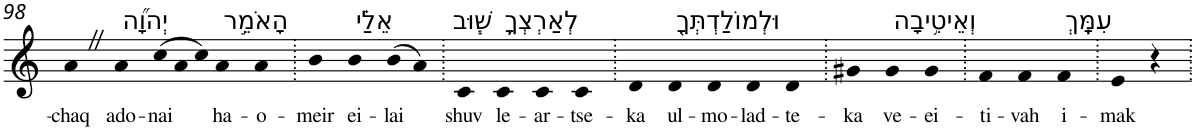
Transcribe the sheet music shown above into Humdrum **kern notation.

**kern	**text
*part1	*part1
*staff1	*staff1
*I"Piano	*
*I'Pno	*
!!LO:PB:g=z
*clefG2	*
*k[]	*
=98	=98
!	!LO:LY:b
4aZ	-chaq
!LO:TX:a:t=יְהוָ֞ה	!
!	!LO:LY:b
4a	ado-
*Xtuplet	*
!	!LO:LY:b
(>12cc	-nai
12a	.
12cc)	.
!LO:TX:a:t=הָאֹמֵ֣ר	!
!	!LO:LY:b
4a	ha-
!	!LO:LY:b
4a	-o-
=99.	=99.
!	!LO:LY:b
4b	-meir
!LO:TX:a:t=אֵלַ֗י	!
!	!LO:LY:b
4b	ei-
!	!LO:LY:b
(>8b	-lai
8a)	.
=100.	=100.
!LO:TX:a:t=שׁ֧וּב	!
!	!LO:LY:b
4c	shuv
!LO:TX:a:t=לְאַרְצְךָ֛	!
!	!LO:LY:b
4c	le-
!	!LO:LY:b
4c	-ar-
!	!LO:LY:b
4c	-tse-
=101.	=101.
!	!LO:LY:b
4d	-ka
!LO:TX:a:t=וּלְמוֹלַדְתְּךָ֖	!
!	!LO:LY:b
4d	ul-
!	!LO:LY:b
4d	-mo-
!	!LO:LY:b
4d	-lad-
!	!LO:LY:b
4d	-te-
=102.	=102.
!	!LO:LY:b
4g#X	-ka
!LO:TX:a:t=וְאֵיטִ֥יבָה	!
!	!LO:LY:b
4g#	ve-
!	!LO:LY:b
4g#	-ei-
=103.	=103.
!	!LO:LY:b
4f	-ti-
!	!LO:LY:b
4f	-vah
!LO:TX:a:t=עִמָּֽךְ	!
!	!LO:LY:b
4f	i-
=104.	=104.
!	!LO:LY:b
4e	-mak
4r	.
=.	=.
*-	*-
